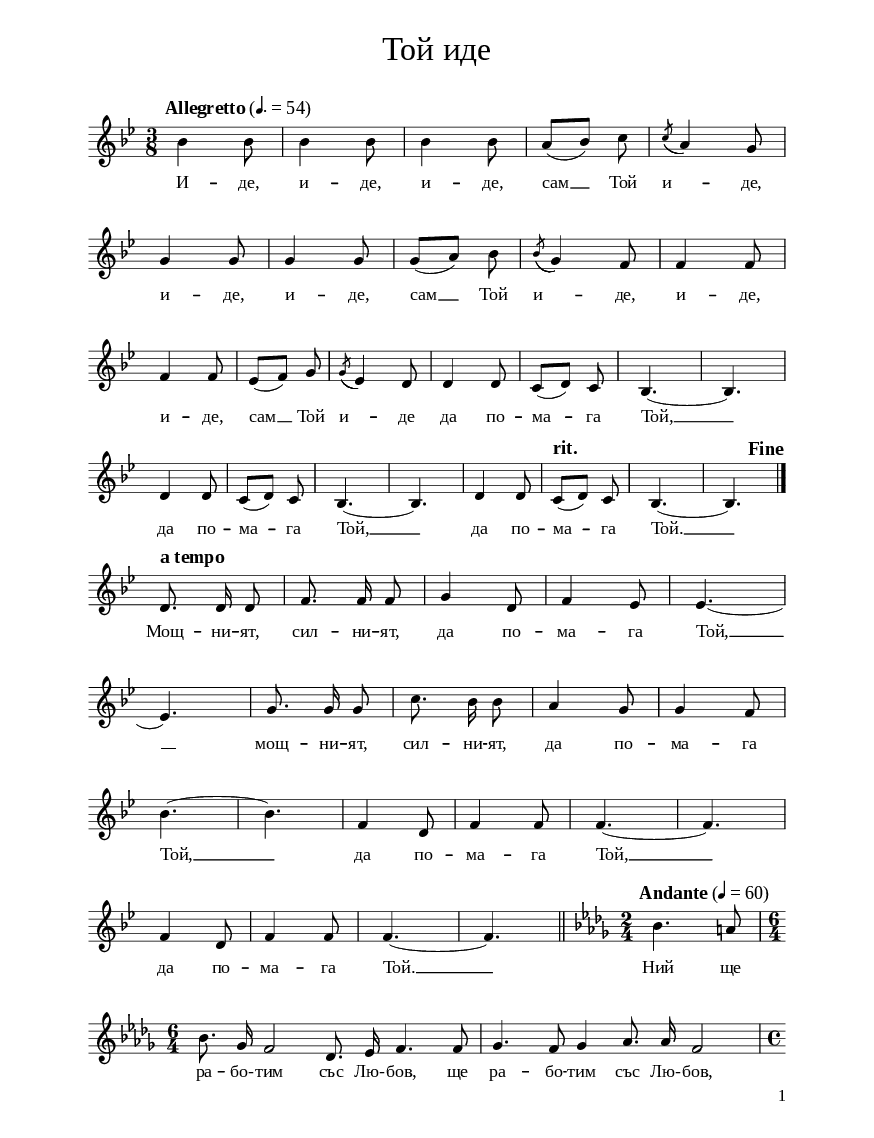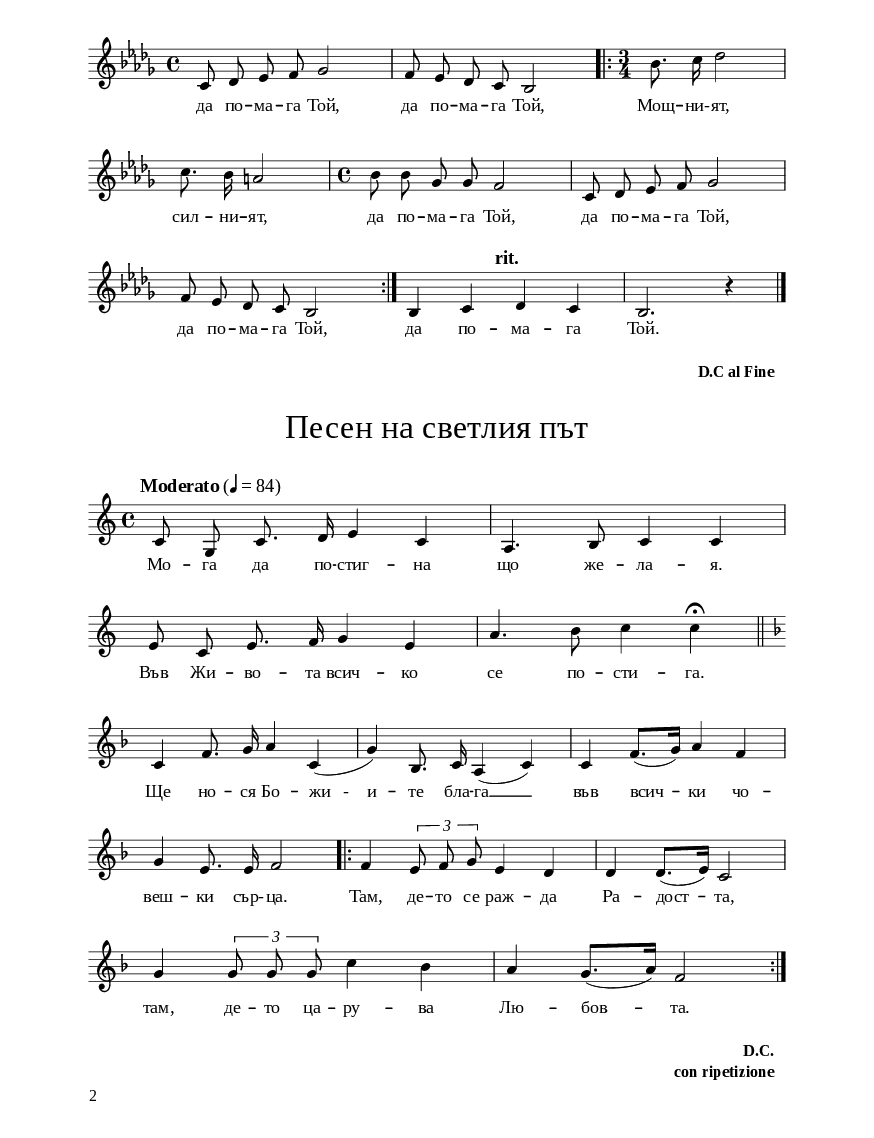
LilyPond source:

\version "2.24.2"

% include paper part and global functions
\include "include/globals.ily"

\bookpart {
  \label #'ref114
  \tocItem \markup "Той иде"
  \paper {
    print-all-headers = ##t
    print-page-number = ##t
    print-first-page-number = ##t

    % put page numbers on the bottom
    oddHeaderMarkup = \markup ""
    evenHeaderMarkup = \markup ""
    oddFooterMarkup = \markup
    \fill-line {
      ""
      \if \should-print-page-number \fromproperty #'page:page-number-string
    }
    evenFooterMarkup = \markup
    \fill-line {
      \if \should-print-page-number \fromproperty #'page:page-number-string
      ""
    }

    left-margin = 1.5\cm
    right-margin = 1.5\cm
    top-margin = 1.6\cm
    bottom-margin = 1.2\cm
    ragged-bottom = ##t % do not spread the staves to fill the whole vertical space

    % change distance between staves
    system-system-spacing =
    #'((basic-distance . 11)
       (minimum-distance . 6)
       (padding . 1)
       (stretchability . 12))
  }
  \score {
    \include "include/score-layout.ily"


    \new Voice \absolute {
      \clef treble
      \key bes \major
      \time 3/8
      \tempoFunc "Allegretto" 4. "54"
      \autoBeamOff

      bes'4 bes'8 | bes'4 bes'8 |  bes'4 bes'8 |  a'8 ([ bes'8] )  c''8 \noBeam | \acciaccatura { c''8 ( } a'4 ) g'8 | \break

      g'4 g'8 | g'4 g'8 | g'8 ([ a'8] ) bes'8 \noBeam|  \acciaccatura { bes'8 ( } g'4 ) f'8 | f'4 f'8 | \break


      f'4 f'8 | es'8 ( [f'8 ]) g'8 \noBeam | \acciaccatura { g'8 ( } es'4 ) d'8 |  d'4 d'8 | c'8 ([ d'8 ]) c'8 \noBeam | bes4. ~ | bes4. \break


      | d'4 d'8 | c'8 ( [d'8] ) c'8 \noBeam | bes4. ~ | bes4. |  d'4 d'8 | \tempo "rit." c'8 [( d'8 )] \noBeam c'8 | bes4. ~ |
      \tempo "     Fine" bes4. \bar "|." \break

      \tempo "a tempo" d'8. \noBeam d'16 \noBeam d'8 |  f'8.\noBeam f'16 \noBeam f'8 | g'4 d'8 | f'4 es'8 |  es'4. ~ | \break

      es'4. | g'8.\noBeam g'16 \noBeam g'8 | c''8. \noBeam bes'16 \noBeam  bes'8 | a'4 g'8 | g'4 f'8 | \break

      bes'4. ~ | bes'4. | f'4 d'8 | f'4 f'8 | f'4. ~ | f'4. |  \break

      f'4 d'8 |f'4  f'8 | f'4. ~ |  f'4. \bar "||" \key bes \minor \time 2/4 |

      \tempoFunc "Andante" 4 "60"

      bes'4. a'8 | \break

      \time 6/4 \autoBeamOff bes'8. ges'16 f'2 des'8. es'16 f'4. f'8 |  ges'4. f'8 ges'4 as'8. as'16 f'2 |  \break

      \time 4/4  c'8 des'8 es'8 f'8 ges'2 | f'8 es'8 des'8 c'8 bes2 | \time 3/4  \bar ".|:"
      bes'8. c''16 des''2 | \break

      c''8. bes'16 a'2 | \time 4/4  bes'8 bes'8 ges'8 ges'8 f'2 | c'8 des'8 es'8 f'8 ges'2 | \break

      f'8 es'8 des'8 c'8 bes2
      \bar ":|." bes4 \tempo "       rit." c'4 des'4 c'4 | bes2. r4
      \bar "|."
    }

    \addlyrics {
      И  --  де,   и
      --  де,   и  --  де,   сам __   Той   и -- де,   и  --  де,   и  --  де,
      сам __   Той   и -- де,   и  --  де,   и  --  де,   сам __   Той  и -- де   да
      по  --  ма  --  га   Той, __   да   по  --  ма  --  га   Той, __   да
      по  --  ма  --  га   Той. __    Мощ  --  ни  --  ят,   сил  --  ни  --
      ят,   да   по  --  ма  --  га   Той, __  мощ  --  ни  --  ят,
      сил  --  ни  --  ят,   да   по  --  ма  --  га   Той, __    да   по  --
      ма  --  га   Той, __    да   по  --  ма  --  га   Той. __   Ний   ще   ра
      --  "бо-"  --  тим   със   "Лю-"  --  бов,   ще   ра  --  бо  --  тим
      със   "Лю-"  --  бов,   да   по  --  ма  --  га   Той,   да   по  --
      ма  --  га    Той,   Мощ  --  "ни-"  --  ят,   сил  --  ни  --
      ят,   да   по  --  ма  --  га   Той,   да   по  --  ма  --  га
      Той,   да   по  --  ма  --  га   Той,   да   по  --  ма  --  га
      Той.
    }

    \header {
      title = \titleFunc "Той иде" "Toj ide"
    }

    \midi{}
  } % score


  \markup \dc-one "D.C al Fine"



  \label #'ref115
  \tocItem \markup "Песен на светлия път"
  \score {
    \include "include/score-layout.ily"



    \new Voice \relative c' {
      \clef treble
      \key c \major
      \time 4/4
      \tempoFunc "Moderato" 4 "84"
      \autoBeamOff
      c8 g8 c8. d16 e4 c4 | a4.  b8 c4 c4 | \break


      e8 c8 e8. f16   g4 e4 |  a4. b8  c4 c4 \fermata \bar "||" \break


      \key f \major c,4 f8. g16 a4 c,4 (| g'4) bes,8. c16  a4 ( c4 ) | c4 \autoBeamOn f8. ( g16 ) a4 f4 |  \break


      \autoBeamOff g4 e8. e16  f2 |

      \bar ".|:" f4  \tuplet 3/2  { e8 f8 g8 } e4 d4  | d4 \autoBeamOn d8. ( e16 ) c2 | \break

      g'4  \autoBeamOff \tuplet 3/2 { g8 g8 g8 } c4 bes4 | a4 g8. ( [a16] )  f2  \break
      \bar ":|."

    }

    \addlyrics {
      Мо  --  га   да
      по  --  стиг  --  на   що   же  --  ла  --  я.   Във   Жи  --  во
      --  та   всич  --  ко   се   по  --  сти  --  га.   Ще   но  --  ся
      Бо  --  "жи   -    и" --  те   бла  --  га __   във   всич  --  ки   чо
      --  веш  --  ки   "сър-"  --  ца.   Там,   де  --  то   се   раж  --
      да   Ра  --  дост  --  та,   там,   де  --  то   ца  --  ру  --
      ва   Лю  --  бов  --  та.
    }

    \header {
      title = \titleFunc "Песен на светлия път" "Pesen na svetlija păt"
    }

    \midi{}
  } % score


  \markup \dc-two "D.C.""con ripetizione"




} % bookpart
